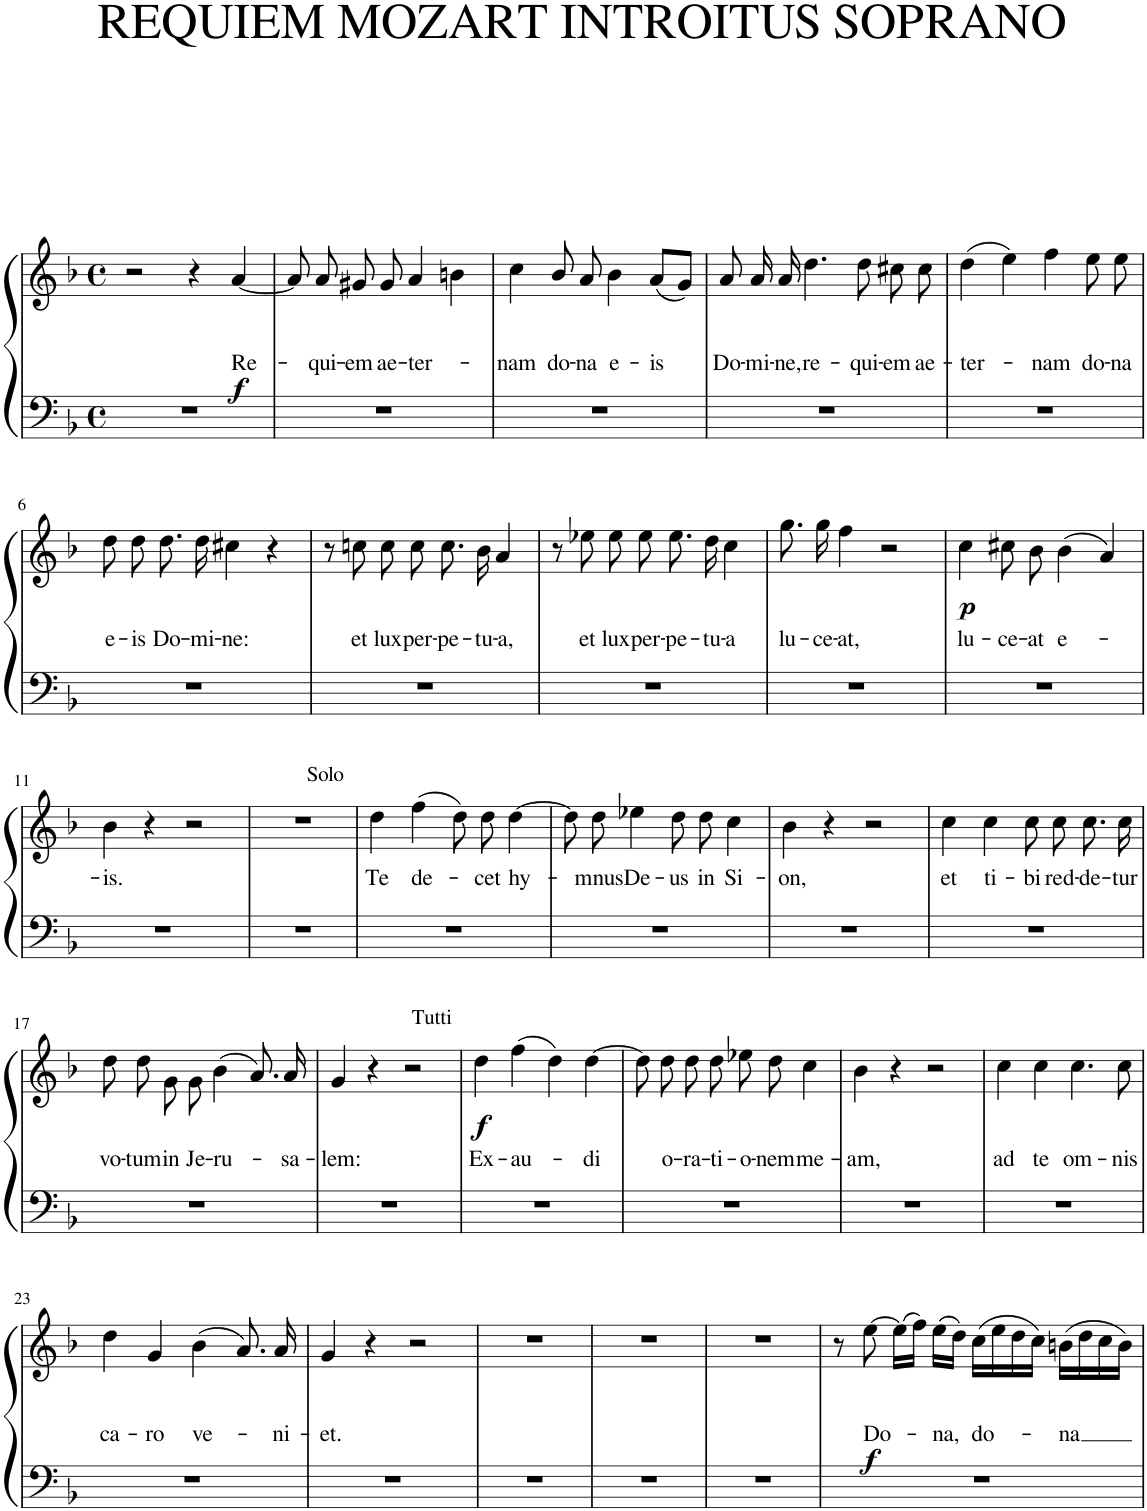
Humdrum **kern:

**kern	**kern	**text	**dynam
*part1	*part1	*part1	*part1
*staff2	*staff1	*staff1	*staff1/2
*I"Piano	*	*	*
*I'Pno.	*	*	*
*clefF4	*clefG2	*	*
*k[b-]	*k[b-]	*	*
*M4/4	*M4/4	*	*
*met(c)	*met(c)	*	*
=1	=1	=1	=1
1r	2r	.	.
.	4r	.	.
!	!	!LO:LY:b	!LO:DY:b
.	[4a/	Re-	f
=2	=2	=2	=2
1r	8a/]	.	.
!	!	!LO:LY:b	!
.	8a/	-qui-	.
!	!	!LO:LY:b	!
.	8g#X/	-em	.
!	!	!LO:LY:b	!
.	8g#/	ae-	.
!	!	!LO:LY:b	!
.	4a/	-ter-	.
.	4bn\	.	.
=3	=3	=3	=3
!	!	!LO:LY:b	!
1r	4cc\	-nam	.
!	!	!LO:LY:b	!
.	8b-/	do-	.
!	!	!LO:LY:b	!
.	8a/	-na	.
!	!	!LO:LY:b	!
.	4b-\	e-	.
!	!	!LO:LY:b	!
.	(8a/L	-is	.
.	8g/J)	.	.
=4	=4	=4	=4
!	!	!LO:LY:b	!
1r	8a/	Do-	.
!	!	!LO:LY:b	!
.	16a/	-mi-	.
!	!	!LO:LY:b	!
.	16a/	-ne,	.
!	!	!LO:LY:b	!
.	4.dd\	re-	.
!	!	!LO:LY:b	!
.	8dd\	-qui-	.
!	!	!LO:LY:b	!
.	8cc#X\	-em	.
!	!	!LO:LY:b	!
.	8cc#\	ae-	.
=5	=5	=5	=5
!	!	!LO:LY:b	!
1r	(4dd\	-ter-	.
.	4ee\)	.	.
!	!	!LO:LY:b	!
.	4ff\	-nam	.
!	!	!LO:LY:b	!
.	8ee\	do-	.
!	!	!LO:LY:b	!
.	8ee\	-na	.
!!LO:LB:g=z
=6	=6	=6	=6
!	!	!LO:LY:b	!
1r	8dd\	e-	.
!	!	!LO:LY:b	!
.	8dd\	-is	.
!	!	!LO:LY:b	!
.	8.dd\	Do-	.
!	!	!LO:LY:b	!
.	16dd\	-mi-	.
!	!	!LO:LY:b	!
.	4cc#X\	-ne:	.
.	4r	.	.
=7	=7	=7	=7
1r	8r	.	.
!	!	!LO:LY:b	!
.	8ccn\	et	.
!	!	!LO:LY:b	!
.	8cc\	lux	.
!	!	!LO:LY:b	!
.	8cc\	per-	.
!	!	!LO:LY:b	!
.	8.cc\	-pe-	.
!	!	!LO:LY:b	!
.	16b-\	-tu-	.
!	!	!LO:LY:b	!
.	4a/	-a,	.
=8	=8	=8	=8
1r	8r	.	.
!	!	!LO:LY:b	!
.	8ee-X\	et	.
!	!	!LO:LY:b	!
.	8ee-\	lux	.
!	!	!LO:LY:b	!
.	8ee-\	per-	.
!	!	!LO:LY:b	!
.	8.ee-\	-pe-	.
!	!	!LO:LY:b	!
.	16dd\	-tu-	.
!	!	!LO:LY:b	!
.	4cc\	-a	.
=9	=9	=9	=9
!	!	!LO:LY:b	!
1r	8.gg\	lu-	.
!	!	!LO:LY:b	!
.	16gg\	-ce-	.
!	!	!LO:LY:b	!
.	4ff\	-at,	.
.	2r	.	.
=10	=10	=10	=10
!	!	!LO:LY:b	!LO:DY:b
1r	4cc\	lu-	p
!	!	!LO:LY:b	!
.	8cc#X\	-ce-	.
!	!	!LO:LY:b	!
.	8b-\	-at	.
!	!	!LO:LY:b	!
.	(4b-\	e-	.
.	4a/)	.	.
!!LO:LB:g=z
=11	=11	=11	=11
!	!	!LO:LY:b	!
1r	4b-\	-is.	.
.	4r	.	.
.	2r	.	.
=12	=12	=12	=12
1r	1r	.	.
=13	=13	=13	=13
!	!LO:TX:a:t=Solo	!	!
!	!	!LO:LY:b	!
1r	4dd\	Te	.
!	!	!LO:LY:b	!
.	(4ff\	de-	.
.	8dd\)	.	.
!	!	!LO:LY:b	!
.	8dd\	-cet	.
!	!	!LO:LY:b	!
.	[4dd\	hy-	.
=14	=14	=14	=14
1r	8dd\]	.	.
!	!	!LO:LY:b	!
.	8dd\	-mnus	.
!	!	!LO:LY:b	!
.	4ee-X\	De-	.
!	!	!LO:LY:b	!
.	8dd\	-us	.
!	!	!LO:LY:b	!
.	8dd\	in	.
!	!	!LO:LY:b	!
.	4cc\	Si-	.
=15	=15	=15	=15
!	!	!LO:LY:b	!
1r	4b-\	-on,	.
.	4r	.	.
.	2r	.	.
=16	=16	=16	=16
!	!	!LO:LY:b	!
1r	4cc\	et	.
!	!	!LO:LY:b	!
.	4cc\	ti-	.
!	!	!LO:LY:b	!
.	8cc\	-bi	.
!	!	!LO:LY:b	!
.	8cc\	red-	.
!	!	!LO:LY:b	!
.	8.cc\	-de-	.
!	!	!LO:LY:b	!
.	16cc\	-tur	.
!!LO:LB:g=z
=17	=17	=17	=17
!	!	!LO:LY:b	!
1r	8dd\	vo-	.
!	!	!LO:LY:b	!
.	8dd\	-tum	.
!	!	!LO:LY:b	!
.	8g\	in	.
!	!	!LO:LY:b	!
.	8g\	Je-	.
!	!	!LO:LY:b	!
.	(4b-\	-ru-	.
.	8.a/)	.	.
!	!	!LO:LY:b	!
.	16a/	-sa-	.
=18	=18	=18	=18
!	!	!LO:LY:b	!
1r	4g/	-lem:	.
.	4r	.	.
.	2r	.	.
=19	=19	=19	=19
!	!LO:TX:a:t=Tutti	!	!
!	!	!LO:LY:b	!LO:DY:b
1r	4dd\	Ex-	f
!	!	!LO:LY:b	!
.	(4ff\	-au-	.
.	4dd\)	.	.
!	!	!LO:LY:b	!
.	[4dd\	-di	.
=20	=20	=20	=20
1r	8dd\]	.	.
!	!	!LO:LY:b	!
.	8dd\	o-	.
!	!	!LO:LY:b	!
.	8dd\	-ra-	.
!	!	!LO:LY:b	!
.	8dd\	-ti-	.
!	!	!LO:LY:b	!
.	8ee-X\	-o-	.
!	!	!LO:LY:b	!
.	8dd\	-nem	.
!	!	!LO:LY:b	!
.	4cc\	me-	.
=21	=21	=21	=21
!	!	!LO:LY:b	!
1r	4b-\	-am,	.
.	4r	.	.
.	2r	.	.
=22	=22	=22	=22
!	!	!LO:LY:b	!
1r	4cc\	ad	.
!	!	!LO:LY:b	!
.	4cc\	te	.
!	!	!LO:LY:b	!
.	4.cc\	om-	.
!	!	!LO:LY:b	!
.	8cc\	-nis	.
!!LO:LB:g=z
=23	=23	=23	=23
!	!	!LO:LY:b	!
1r	4dd\	ca-	.
!	!	!LO:LY:b	!
.	4g/	-ro	.
!	!	!LO:LY:b	!
.	(4b-\	ve-	.
.	8.a/)	.	.
!	!	!LO:LY:b	!
.	16a/	-ni-	.
=24	=24	=24	=24
!	!	!LO:LY:b	!
1r	4g/	-et.	.
.	4r	.	.
.	2r	.	.
=25	=25	=25	=25
1r	1r	.	.
=26	=26	=26	=26
1r	1r	.	.
=27	=27	=27	=27
1r	1r	.	.
=28	=28	=28	=28
1r	8r	.	.
!	!	!LO:LY:b	!LO:DY:b
.	[8ee\	Do-	f
.	(16ee\LL]	.	.
.	16ff\JJ)	.	.
!	!	!LO:LY:b	!
.	(16ee\LL	-na,	.
.	16dd\JJ)	.	.
!	!	!LO:LY:b	!
.	(16cc\LL	do-	.
.	16ee\	.	.
.	16dd\	.	.
.	16cc\JJ)	.	.
!	!	!LO:LY:b	!
.	(16bn\LL	-na	.
.	16dd\	.	.
.	16cc\	.	.
.	16b\JJ)	.	.
=	=	=	=
*-	*-	*-	*-
